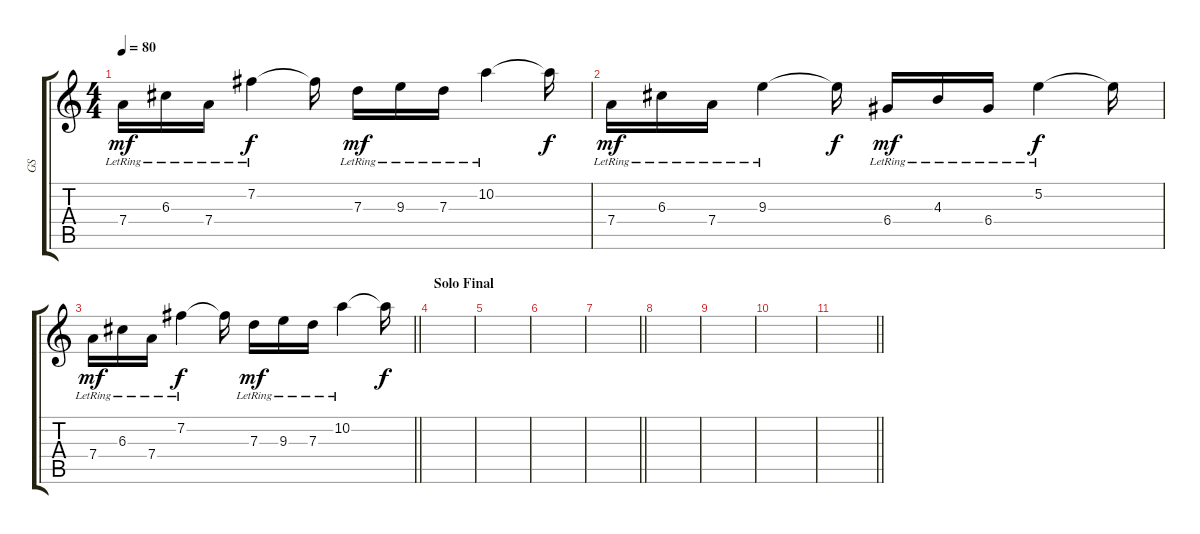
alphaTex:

\track ("GS" "GS") {instrument electricguitarjazz}
\staff {score tabs}
\tuning (E4 B3 G3 D3 A2 E2) {hide}
\ts (4 4)
\tempo 80
\clef g2
\ks c
7.4{lr}.16{dy mf} 6.3{lr}.16 7.4{lr}.16 7.2{lr}.4{dy f} 7.2{t}.16 7.3{lr}.16{dy mf} 9.3{lr}.16 7.3{lr}.16 10.2{lr}.4 10.2{t}.16{dy f} |
7.4{lr}.16{dy mf} 6.3{lr}.16 7.4{lr}.16 9.3{lr}.4 9.3{t}.16{dy f} 6.4{lr}.16{dy mf} 4.3{lr}.16 6.4{lr}.16 5.2{lr}.4{dy f} 5.2{t}.16 |
\barLineRight lightlight
7.4{lr}.16{dy mf} 6.3{lr}.16 7.4{lr}.16 7.2{lr}.4{dy f} 7.2{t}.16 7.3{lr}.16{dy mf} 9.3{lr}.16 7.3{lr}.16 10.2{lr}.4 10.2{t}.16{dy f} |
\section ("" "Solo Final")
|
|
|
\barLineRight lightlight
|
|
|
|
\barLineRight lightlight
